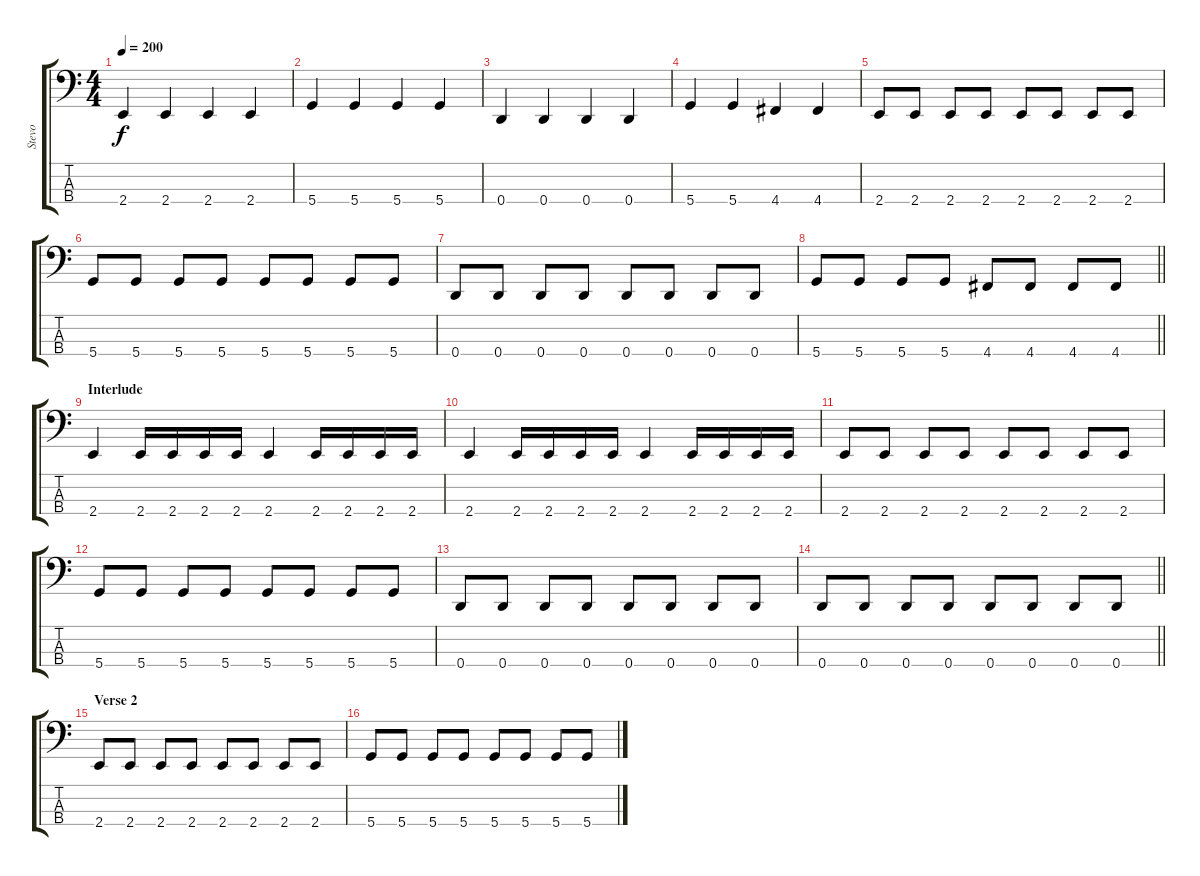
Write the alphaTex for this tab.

\track ("Stevo" "Stevo") {instrument electricbasspick}
\staff {score tabs}
\tuning (G2 D2 A1 D1) {hide}
\ts (4 4)
\tempo 200
\clef f4
\ks c
2.4.4{dy f} 2.4.4 2.4.4 2.4.4 |
5.4.4 5.4.4 5.4.4 5.4.4 |
0.4.4 0.4.4 0.4.4 0.4.4 |
5.4.4 5.4.4 4.4.4 4.4.4 |
2.4.8 2.4.8 2.4.8 2.4.8 2.4.8 2.4.8 2.4.8 2.4.8 |
5.4.8 5.4.8 5.4.8 5.4.8 5.4.8 5.4.8 5.4.8 5.4.8 |
0.4.8 0.4.8 0.4.8 0.4.8 0.4.8 0.4.8 0.4.8 0.4.8 |
\barLineRight lightlight
5.4.8 5.4.8 5.4.8 5.4.8 4.4.8 4.4.8 4.4.8 4.4.8 |
\section ("" "Interlude")
2.4.4 2.4.16 2.4.16 2.4.16 2.4.16 2.4.4 2.4.16 2.4.16 2.4.16 2.4.16 |
2.4.4 2.4.16 2.4.16 2.4.16 2.4.16 2.4.4 2.4.16 2.4.16 2.4.16 2.4.16 |
2.4.8 2.4.8 2.4.8 2.4.8 2.4.8 2.4.8 2.4.8 2.4.8 |
5.4.8 5.4.8 5.4.8 5.4.8 5.4.8 5.4.8 5.4.8 5.4.8 |
0.4.8 0.4.8 0.4.8 0.4.8 0.4.8 0.4.8 0.4.8 0.4.8 |
\barLineRight lightlight
0.4.8 0.4.8 0.4.8 0.4.8 0.4.8 0.4.8 0.4.8 0.4.8 |
\section ("" "Verse 2")
2.4.8 2.4.8 2.4.8 2.4.8 2.4.8 2.4.8 2.4.8 2.4.8 |
5.4.8 5.4.8 5.4.8 5.4.8 5.4.8 5.4.8 5.4.8 5.4.8
